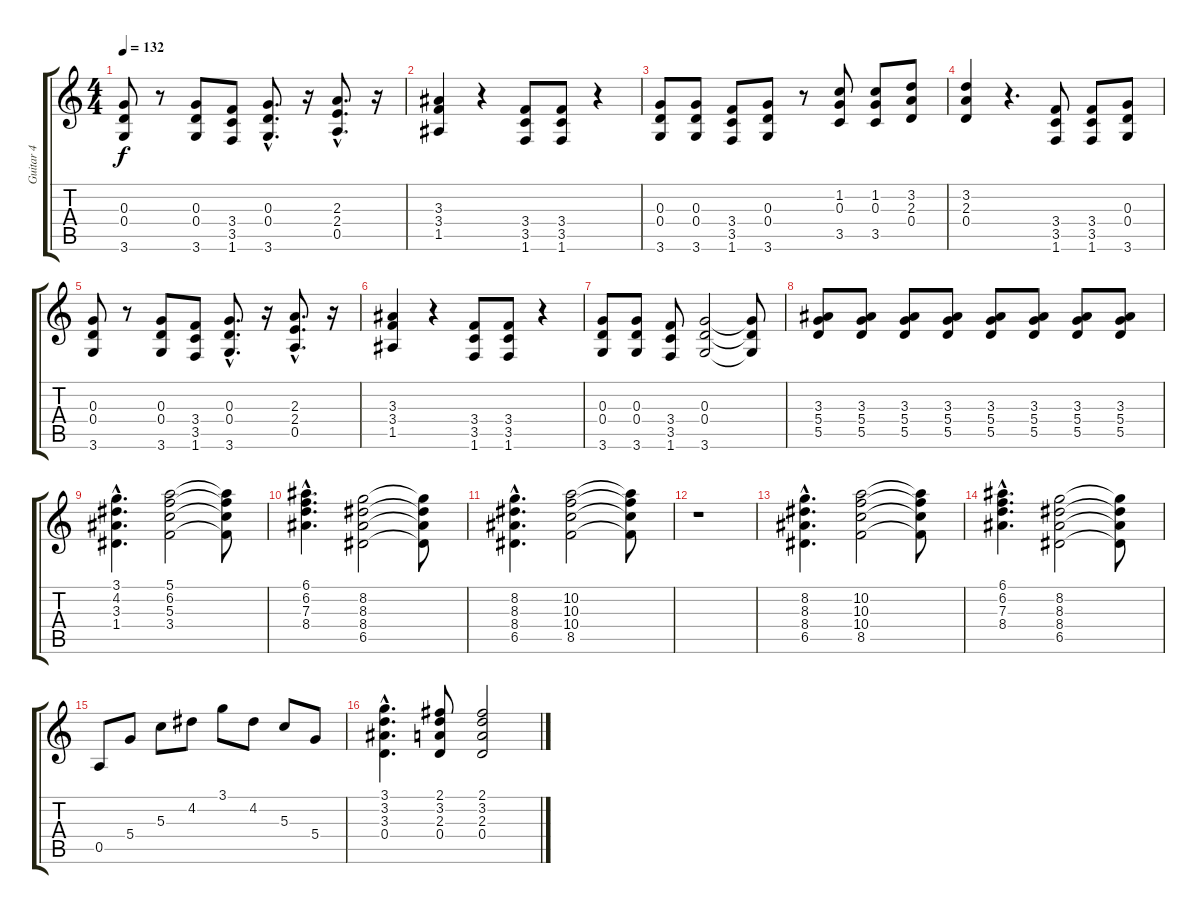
\track ("Guitar 4" "Guitar 4") {instrument overdrivenguitar}
\staff {score tabs}
\tuning (E4 B3 G3 D3 A2 E2) {hide}
\ts (4 4)
\tempo 132
\clef g2
\ks c
(0.3 0.4 3.6).8{dy f} r.8 (0.3 0.4 3.6).8 (3.4 3.5 1.6).8 (0.3{hac} 0.4{hac} 3.6{hac}).8{d} r.16 (2.3{hac} 2.4{hac} 0.5{hac}).8{d} r.16 |
(3.3 3.4 1.5).4 r.4 (3.4 3.5 1.6).8 (3.4 3.5 1.6).8 r.4 |
(0.3 0.4 3.6).8 (0.3 0.4 3.6).8 (3.4 3.5 1.6).8 (0.3 0.4 3.6).8 r.8 (1.2 0.3 3.5).8 (1.2 0.3 3.5).8 (3.2 2.3 0.4).8 |
(3.2 2.3 0.4).4 r.4{d} (3.4 3.5 1.6).8 (3.4 3.5 1.6).8 (0.3 0.4 3.6).8 |
(0.3 0.4 3.6).8 r.8 (0.3 0.4 3.6).8 (3.4 3.5 1.6).8 (0.3{hac} 0.4{hac} 3.6{hac}).8{d} r.16 (2.3{hac} 2.4{hac} 0.5{hac}).8{d} r.16 |
(3.3 3.4 1.5).4 r.4 (3.4 3.5 1.6).8 (3.4 3.5 1.6).8 r.4 |
(0.3 0.4 3.6).8 (0.3 0.4 3.6).8 (3.4 3.5 1.6).8 (0.3 0.4 3.6).2 (0.3{t} 0.4{t} 3.6{t}).8 |
(3.3 5.4 5.5).8 (3.3 5.4 5.5).8 (3.3 5.4 5.5).8 (3.3 5.4 5.5).8 (3.3 5.4 5.5).8 (3.3 5.4 5.5).8 (3.3 5.4 5.5).8 (3.3 5.4 5.5).8 |
(3.1{hac} 4.2{hac} 3.3{hac} 1.4{hac}).4{d} (5.1 6.2 5.3 3.4).2 (5.1{t} 6.2{t} 5.3{t} 3.4{t}).8 |
(6.1{hac} 6.2{hac} 7.3{hac} 8.4{hac}).4{d} (8.2 8.3 8.4 6.5).2 (8.2{t} 8.3{t} 8.4{t} 6.5{t}).8 |
(8.2{hac} 8.3{hac} 8.4{hac} 6.5{hac}).4{d} (10.2 10.3 10.4 8.5).2 (10.2{t} 10.3{t} 10.4{t} 8.5{t}).8 |
r.1 |
(8.2{hac} 8.3{hac} 8.4{hac} 6.5{hac}).4{d} (10.2 10.3 10.4 8.5).2 (10.2{t} 10.3{t} 10.4{t} 8.5{t}).8 |
(6.1{hac} 6.2{hac} 7.3{hac} 8.4{hac}).4{d} (8.2 8.3 8.4 6.5).2 (8.2{t} 8.3{t} 8.4{t} 6.5{t}).8 |
0.5.8 5.4.8 5.3.8 4.2.8 3.1.8 4.2.8 5.3.8 5.4.8 |
(3.1{hac} 3.2{hac} 3.3{hac} 0.4{hac}).4{d} (2.1 3.2 2.3 0.4).8 (2.1 3.2 2.3 0.4).2
